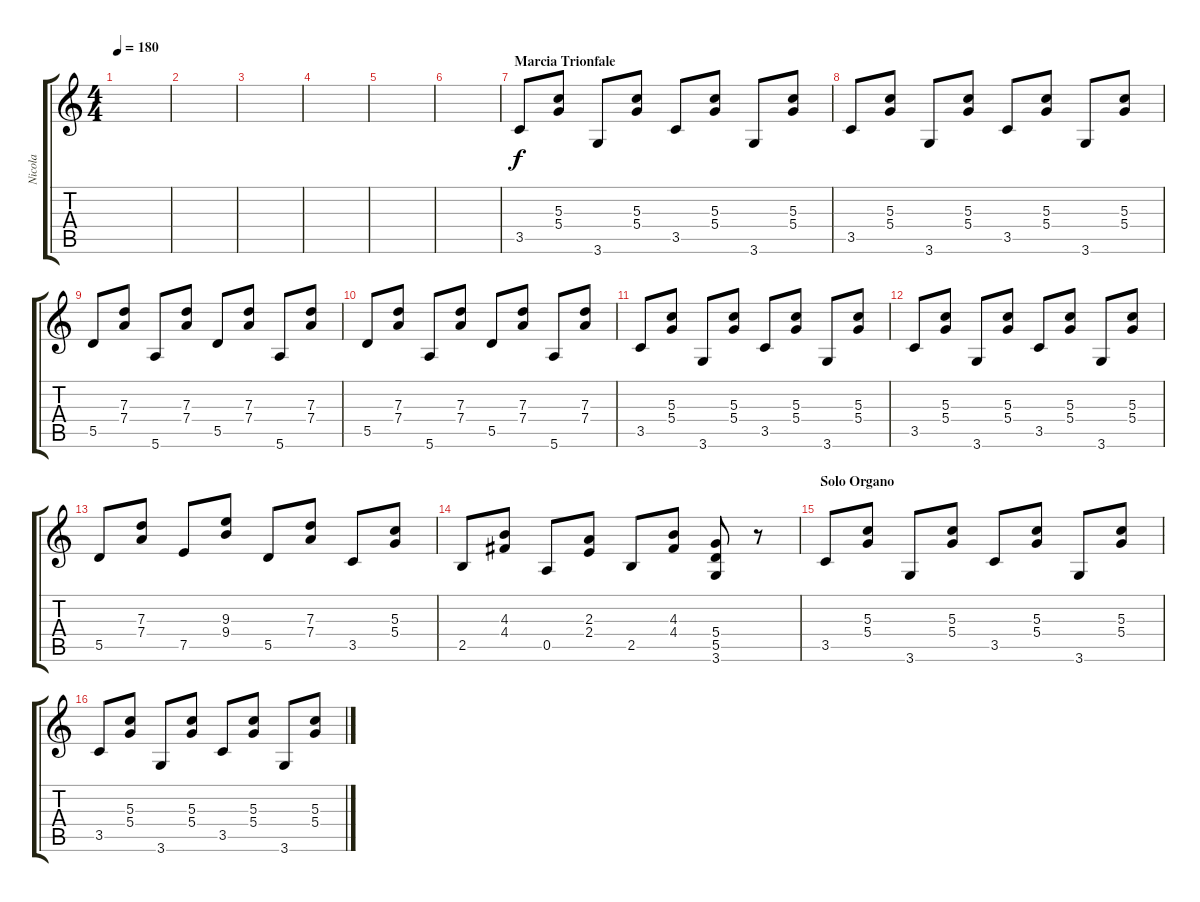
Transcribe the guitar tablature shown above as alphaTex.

\track ("Nicola" "Nicola") {instrument electricguitarclean}
\staff {score tabs}
\tuning (E4 B3 G3 D3 A2 E2) {hide}
\ts (4 4)
\tempo 180
\clef g2
\ks c
|
|
|
|
|
|
\section ("" "Marcia Trionfale")
3.5.8 (5.3 5.4).8 3.6.8 (5.3 5.4).8 3.5.8 (5.3 5.4).8 3.6.8 (5.3 5.4).8 |
3.5.8 (5.3 5.4).8 3.6.8 (5.3 5.4).8 3.5.8 (5.3 5.4).8 3.6.8 (5.3 5.4).8 |
5.5.8 (7.3 7.4).8 5.6.8 (7.3 7.4).8 5.5.8 (7.3 7.4).8 5.6.8 (7.3 7.4).8 |
5.5.8 (7.3 7.4).8 5.6.8 (7.3 7.4).8 5.5.8 (7.3 7.4).8 5.6.8 (7.3 7.4).8 |
3.5.8 (5.3 5.4).8 3.6.8 (5.3 5.4).8 3.5.8 (5.3 5.4).8 3.6.8 (5.3 5.4).8 |
3.5.8 (5.3 5.4).8 3.6.8 (5.3 5.4).8 3.5.8 (5.3 5.4).8 3.6.8 (5.3 5.4).8 |
5.5.8 (7.3 7.4).8 7.5.8 (9.3 9.4).8 5.5.8 (7.3 7.4).8 3.5.8 (5.3 5.4).8 |
2.5.8 (4.3 4.4).8 0.5.8 (2.3 2.4).8 2.5.8 (4.3 4.4).8 (5.4 5.5 3.6).8 r.8 |
\section ("" "Solo Organo")
3.5.8 (5.3 5.4).8 3.6.8 (5.3 5.4).8 3.5.8 (5.3 5.4).8 3.6.8 (5.3 5.4).8 |
3.5.8 (5.3 5.4).8 3.6.8 (5.3 5.4).8 3.5.8 (5.3 5.4).8 3.6.8 (5.3 5.4).8
